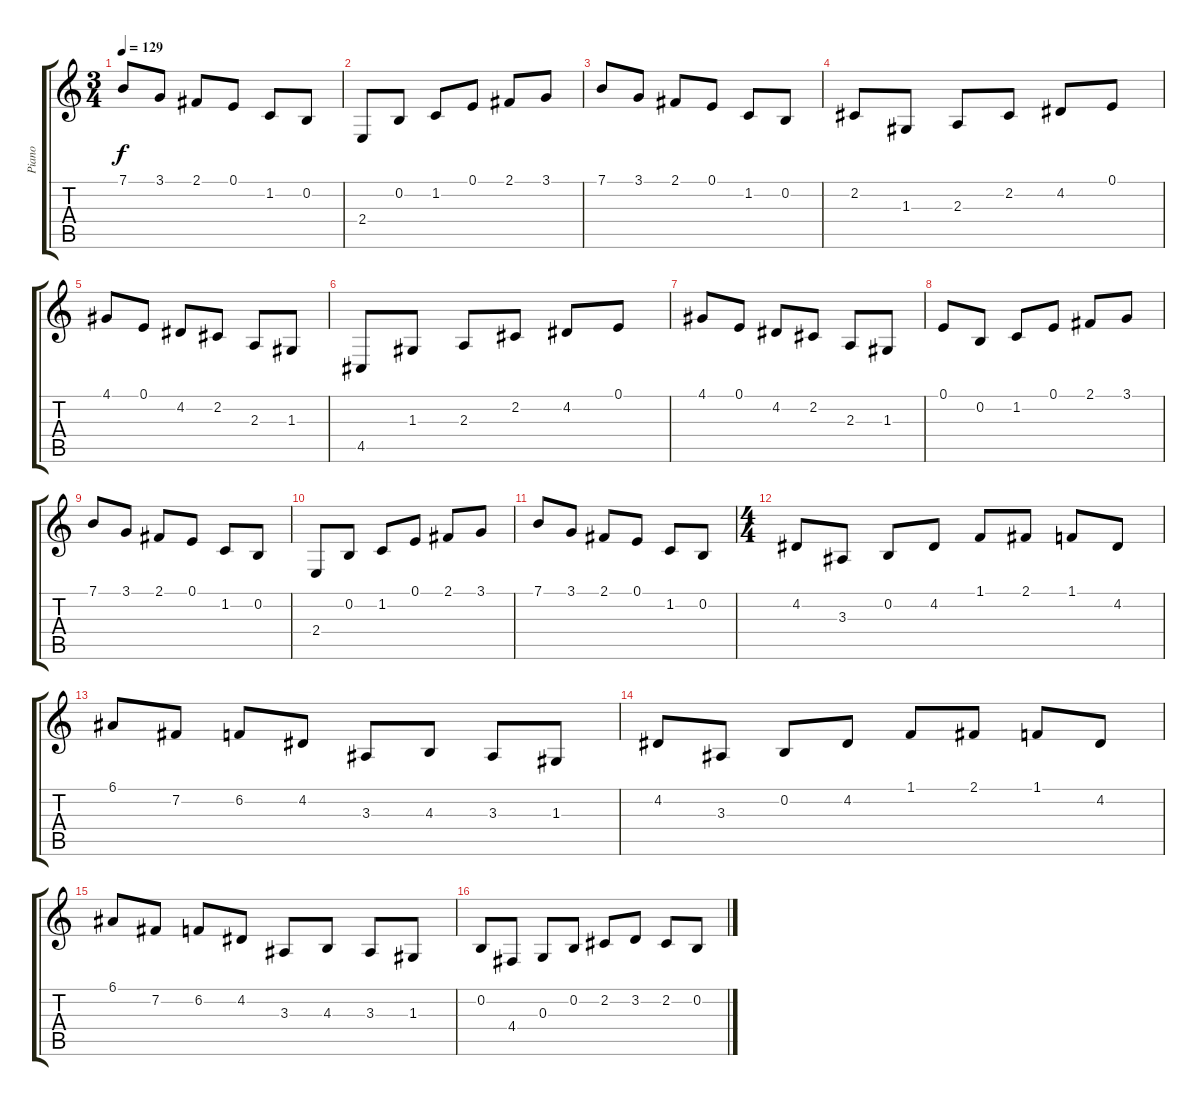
\track ("Piano" "Piano") {instrument brightacousticpiano}
\staff {score tabs}
\tuning (E4 B3 G3 D3 A2 E2) {hide}
\ts (3 4)
\tempo 129
\clef g2
\ks c
7.1.8{dy f} 3.1.8 2.1.8 0.1.8 1.2.8 0.2.8 |
2.4.8 0.2.8 1.2.8 0.1.8 2.1.8 3.1.8 |
7.1.8 3.1.8 2.1.8 0.1.8 1.2.8 0.2.8 |
2.2.8 1.3.8 2.3.8 2.2.8 4.2.8 0.1.8 |
4.1.8 0.1.8 4.2.8 2.2.8 2.3.8 1.3.8 |
4.5.8 1.3.8 2.3.8 2.2.8 4.2.8 0.1.8 |
4.1.8 0.1.8 4.2.8 2.2.8 2.3.8 1.3.8 |
0.1.8 0.2.8 1.2.8 0.1.8 2.1.8 3.1.8 |
7.1.8 3.1.8 2.1.8 0.1.8 1.2.8 0.2.8 |
2.4.8 0.2.8 1.2.8 0.1.8 2.1.8 3.1.8 |
7.1.8 3.1.8 2.1.8 0.1.8 1.2.8 0.2.8 |
\ts (4 4)
4.2.8 3.3.8 0.2.8 4.2.8 1.1.8 2.1.8 1.1.8 4.2.8 |
6.1.8 7.2.8 6.2.8 4.2.8 3.3.8 4.3.8 3.3.8 1.3.8 |
4.2.8 3.3.8 0.2.8 4.2.8 1.1.8 2.1.8 1.1.8 4.2.8 |
6.1.8 7.2.8 6.2.8 4.2.8 3.3.8 4.3.8 3.3.8 1.3.8 |
0.2.8 4.4.8 0.3.8 0.2.8 2.2.8 3.2.8 2.2.8 0.2.8
